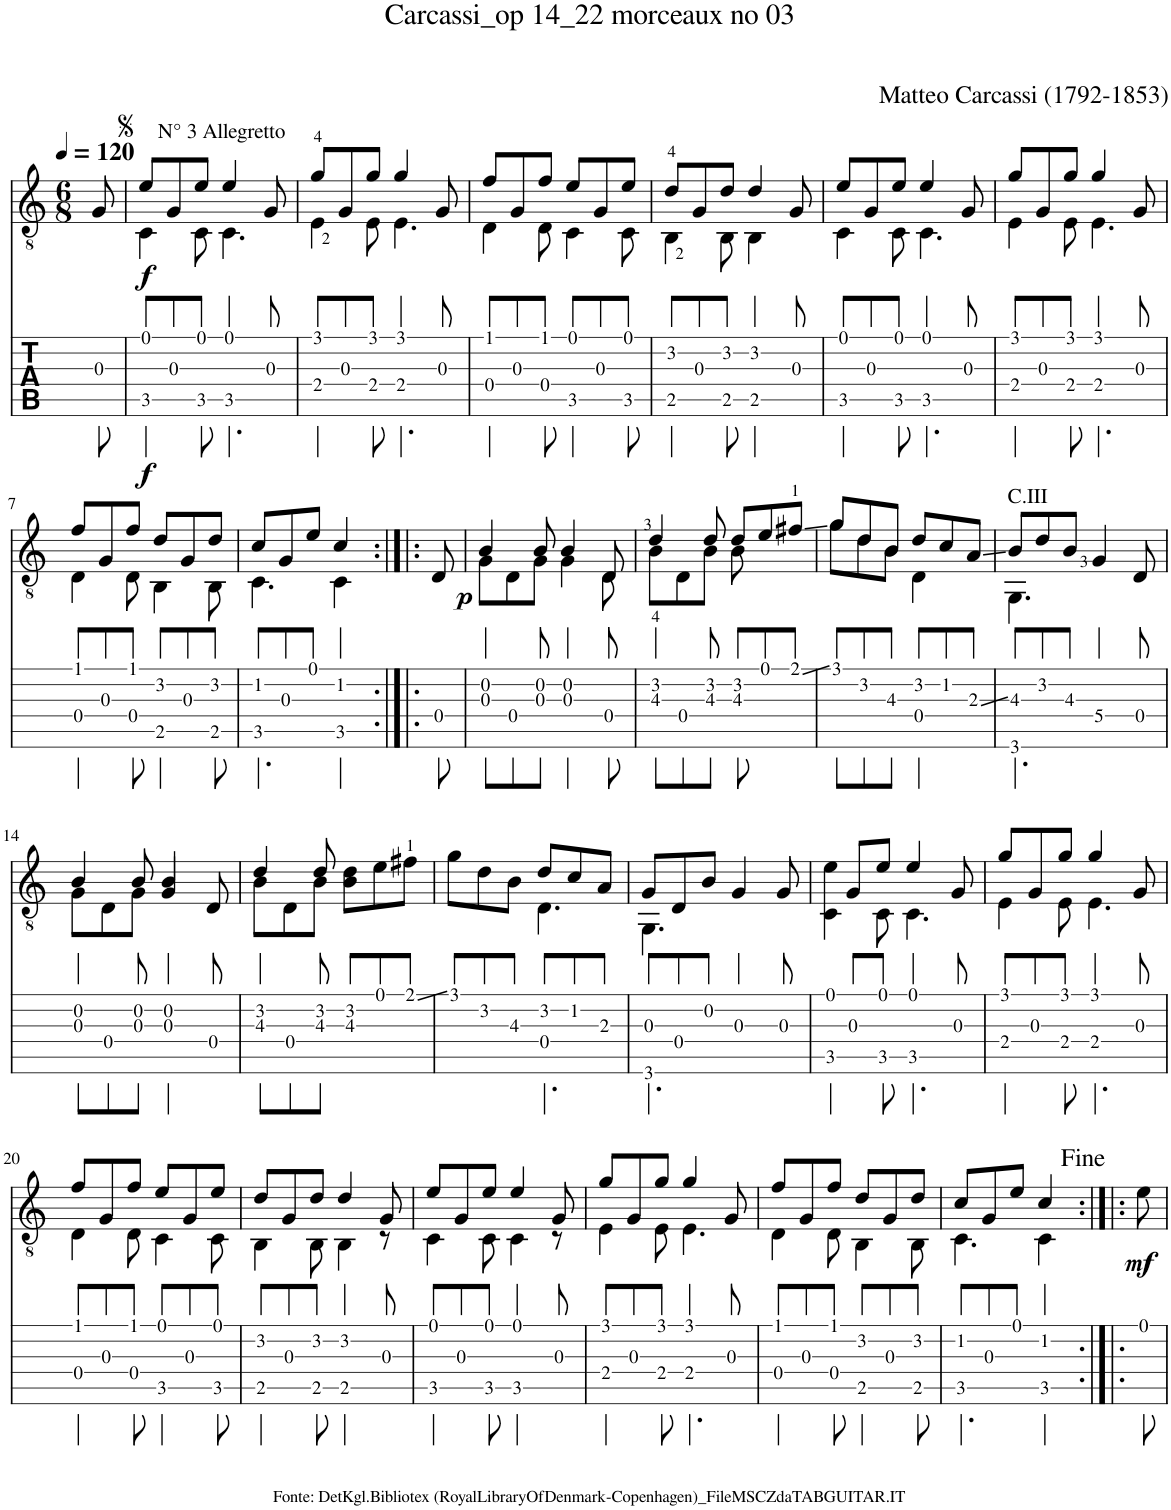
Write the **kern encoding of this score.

**kern	**dynam	**kern	**dynam
*part2	*part2	*part1	*part1
*staff2	*staff2	*staff1	*staff1
*I"Chitarra classica (Intavolatura)	*	*I"Guitar	*
*stria6	*	*	*
*	*	*clefGv2	*
*k[]	*	*k[]	*
*M6/8	*	*M6/8	*
*MM120	*	*MM120	*
=	=	=	=
!	!	!LO:TX:a:t=N° 3 Allegretto	!
8G\	.	8G/	.
=1	=1	=1	=1
*^	*	*^	*
!	!	!LO:DY:b	!	!	!LO:DY:b
8e/L	4C\	f	8e/L	4C\	f
8G/	.	.	8G/	.	.
8e/J	8C\	.	8e/J	8C\	.
4e/	4.C\	.	4e/	4.C\	.
8G/	.	.	8G/	.	.
=2	=2	=2	=2	=2	=2
8g/L	4E\	.	8g/L	4E\	.
8G/	.	.	8G/	.	.
8g/J	8E\	.	8g/J	8E\	.
4g/	4.E\	.	4g/	4.E\	.
8G/	.	.	8G/	.	.
=3	=3	=3	=3	=3	=3
8f/L	4D\	.	8f/L	4D\	.
8G/	.	.	8G/	.	.
8f/J	8D\	.	8f/J	8D\	.
8e/L	4C\	.	8e/L	4C\	.
8G/	.	.	8G/	.	.
8e/J	8C\	.	8e/J	8C\	.
=4	=4	=4	=4	=4	=4
8d/L	4BB\	.	8d/L	4BB\	.
8G/	.	.	8G/	.	.
8d/J	8BB\	.	8d/J	8BB\	.
4d/	4BB\	.	4d/	4BB\	.
8G/	8ryy	.	8G/	8ryy	.
=5	=5	=5	=5	=5	=5
8e/L	4C\	.	8e/L	4C\	.
8G/	.	.	8G/	.	.
8e/J	8C\	.	8e/J	8C\	.
4e/	4.C\	.	4e/	4.C\	.
8G/	.	.	8G/	.	.
=6	=6	=6	=6	=6	=6
8g/L	4E\	.	8g/L	4E\	.
8G/	.	.	8G/	.	.
8g/J	8E\	.	8g/J	8E\	.
4g/	4.E\	.	4g/	4.E\	.
8G/	.	.	8G/	.	.
!!LO:LB:g=z	!!
=7	=7	=7	=7	=7	=7
8f/L	4D\	.	8f/L	4D\	.
8G/	.	.	8G/	.	.
8f/J	8D\	.	8f/J	8D\	.
8d/L	4BB\	.	8d/L	4BB\	.
8G/	.	.	8G/	.	.
8d/J	8BB\	.	8d/J	8BB\	.
=8	=8	=8	=8	=8	=8
8c/L	4.C\	.	8c/L	4.C\	.
8G/	.	.	8G/	.	.
8e/J	.	.	8e/J	.	.
4c/	4C\	.	4c/	4C\	.
=9:|!|:	=9:|!|:	=9:|!|:	=9:|!|:	=9:|!|:	=9:|!|:
!	!	!	!	!	!LO:DY:b
*v	*v	*	*	*	*
*	*	*v	*v	*
8D\	.	8D/	p
=10	=10	=10	=10
*^	*	*^	*
4B/	8G\L	.	4B/	8G\L	.
.	8D\	.	.	8D\	.
8B/	8G\J	.	8B/	8G\J	.
4B/	4G\	.	4B/	4G\	.
8D/	8D\	.	8D/	8D\	.
=11	=11	=11	=11	=11	=11
4d/	8B\L	.	4d/	8B\L	.
.	8D\	.	.	8D\	.
8d/	8B\J	.	8d/	8B\J	.
8d/L	8B\	.	8d/L	8B\	.
8e/	4ryy	.	8e/	4ryy	.
8f#X/J	.	.	8f#X/J	.	.
=12	=12	=12	=12	=12	=12
8g/L	8g\L	.	8g/L	8g\L	.
8d/	8d\	.	8d/	8d\	.
8B/J	8B\J	.	8B/J	8B\J	.
8d/L	4D\	.	8d/L	4D\	.
8c/	.	.	8c/	.	.
8A/J	8ryy	.	8A/J	8ryy	.
=13	=13	=13	=13	=13	=13
!	!	!	!LO:TX:a:t=C.III	!	!
8B/L	4.GG\	.	8B/L	4.GG\	.
8d/	.	.	8d/	.	.
8B/J	.	.	8B/J	.	.
4G/	4.ryy	.	4G/	4.ryy	.
8D/	.	.	8D/	.	.
!!LO:LB:g=z	!!
=14	=14	=14	=14	=14	=14
4B/	8G\L	.	4B/	8G\L	.
.	8D\	.	.	8D\	.
8B/	8G\J	.	8B/	8G\J	.
4B/	4G\	.	4B/	4G/	.
8D/	8ryy	.	8D/	8ryy	.
=15	=15	=15	=15	=15	=15
4d/	8B\L	.	4d/	8B\L	.
.	8D\	.	.	8D\	.
8d/	8B\J	.	8d/	8B\J	.
8B/ 8d/L	4.ryy	.	8B\ 8d\L	4.ryy	.
8e/	.	.	8e\	.	.
8f#X/J	.	.	8f#X\J	.	.
=16	=16	=16	=16	=16	=16
8g/L	4.ryy	.	8g\L	4.ryy	.
8d/	.	.	8d\	.	.
8B/J	.	.	8B\J	.	.
8d/L	4.D\	.	8d/L	4.D\	.
8c/	.	.	8c/	.	.
8A/J	.	.	8A/J	.	.
=17	=17	=17	=17	=17	=17
8G/L	4.GG\	.	8G/L	4.GG\	.
8D/	.	.	8D/	.	.
8B/J	.	.	8B/J	.	.
4G/	4.ryy	.	4G/	4.ryy	.
8G/	.	.	8G/	.	.
=18	=18	=18	=18	=18	=18
8ryy	4C\ 4e\	.	8ryy	4C\ 4e\	.
8G/L	.	.	8G/L	.	.
8e/J	8C\	.	8e/J	8C\	.
4e/	4.C\	.	4e/	4.C\	.
8G/	.	.	8G/	.	.
=19	=19	=19	=19	=19	=19
8g/L	4E\	.	8g/L	4E\	.
8G/	.	.	8G/	.	.
8g/J	8E\	.	8g/J	8E\	.
4g/	4.E\	.	4g/	4.E\	.
8G/	.	.	8G/	.	.
!!LO:LB:g=z	!!
=20	=20	=20	=20	=20	=20
8f/L	4D\	.	8f/L	4D\	.
8G/	.	.	8G/	.	.
8f/J	8D\	.	8f/J	8D\	.
8e/L	4C\	.	8e/L	4C\	.
8G/	.	.	8G/	.	.
8e/J	8C\	.	8e/J	8C\	.
=21	=21	=21	=21	=21	=21
8d/L	4BB\	.	8d/L	4BB\	.
8G/	.	.	8G/	.	.
8d/J	8BB\	.	8d/J	8BB\	.
4d/	4BB\	.	4d/	4BB\	.
8G/	8r	.	8G/	8r	.
=22	=22	=22	=22	=22	=22
8e/L	4C\	.	8e/L	4C\	.
8G/	.	.	8G/	.	.
8e/J	8C\	.	8e/J	8C\	.
4e/	4C\	.	4e/	4C\	.
8G/	8r	.	8G/	8r	.
=23	=23	=23	=23	=23	=23
8g/L	4E\	.	8g/L	4E\	.
8G/	.	.	8G/	.	.
8g/J	8E\	.	8g/J	8E\	.
4g/	4.E\	.	4g/	4.E\	.
8G/	.	.	8G/	.	.
=24	=24	=24	=24	=24	=24
8f/L	4D\	.	8f/L	4D\	.
8G/	.	.	8G/	.	.
8f/J	8D\	.	8f/J	8D\	.
8d/L	4BB\	.	8d/L	4BB\	.
8G/	.	.	8G/	.	.
8d/J	8BB\	.	8d/J	8BB\	.
=25	=25	=25	=25	=25	=25
8c/L	4.C\	.	8c/L	4.C\	.
8G/	.	.	8G/	.	.
8e/J	.	.	8e/J	.	.
4c/	4C\	.	4c/	4C\	.
=26:|!|:	=26:|!|:	=26:|!|:	=26:|!|:	=26:|!|:	=26:|!|:
!	!	!	!	!	!LO:DY:b
*v	*v	*	*	*	*
*	*	*v	*v	*
8e\	.	8e\	mf
=	=	=	=
*-	*-	*-	*-
